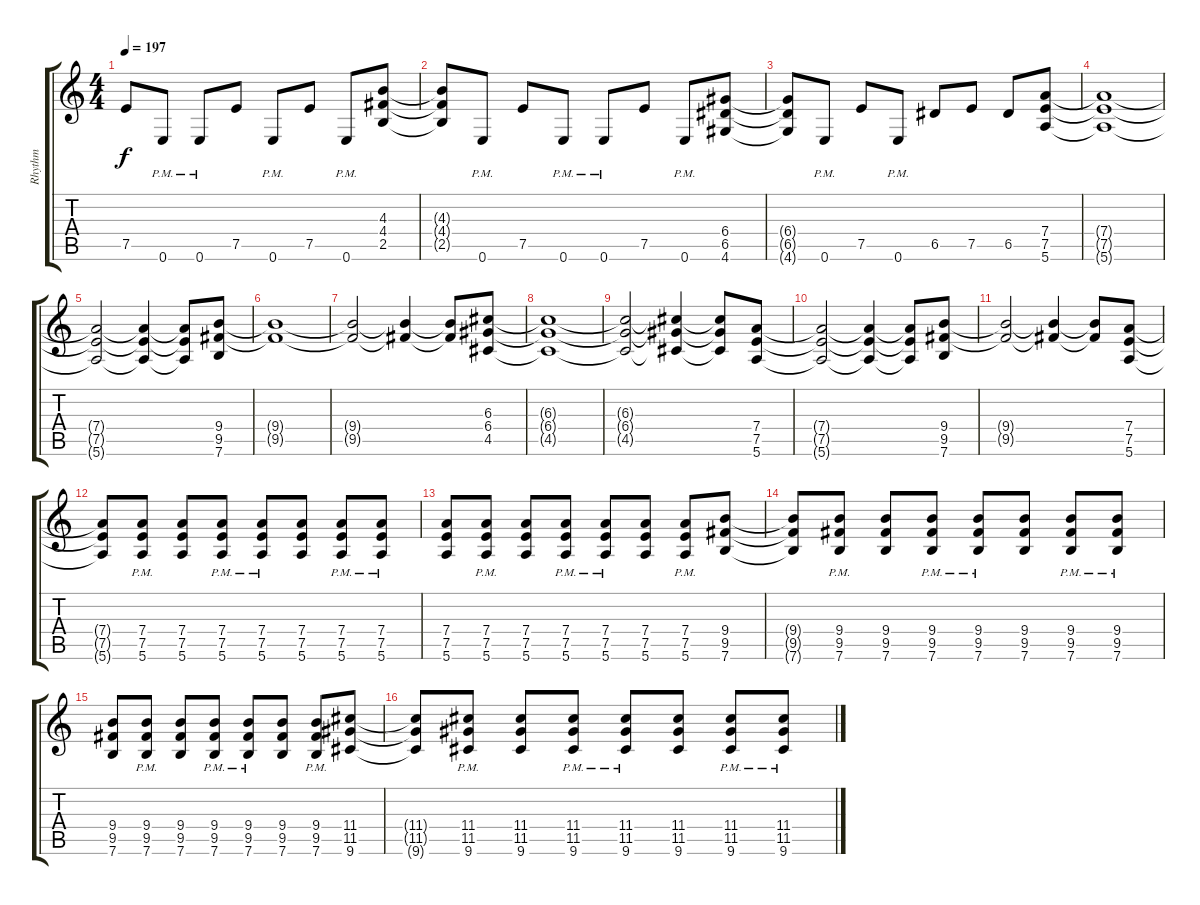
\track ("Rhythm" "Rhythm") {instrument overdrivenguitar}
\staff {score tabs}
\tuning (E4 B3 G3 D3 A2 E2) {hide}
\ts (4 4)
\tempo 197
\clef g2
\ks c
7.5.8{dy f} 0.6{pm}.8 0.6{pm}.8 7.5.8 0.6{pm}.8 7.5.8 0.6{pm}.8 (4.3 4.4 2.5).8 |
(4.3{t} 4.4{t} 2.5{t}).8 0.6{pm}.8 7.5.8 0.6{pm}.8 0.6{pm}.8 7.5.8 0.6{pm}.8 (6.4 6.5 4.6).8 |
(6.4{t} 6.5{t} 4.6{t}).8 0.6{pm}.8 7.5.8 0.6{pm}.8 6.5.8 7.5.8 6.5.8 (7.4 7.5 5.6).8 |
\section ("" "")
(7.4{t} 7.5{t} 5.6{t}).1 |
(7.4{t} 7.5{t} 5.6{t}).2 (7.4{t} 7.5{t} 5.6{t}).4 (7.4{t} 7.5{t} 5.6{t}).8 (9.4 9.5 7.6).8 |
(9.4{t} 9.5{t}).1 |
(9.4{t} 9.5{t}).2 (9.4{t} 9.5{t}).4 (9.4{t} 9.5{t}).8 (6.3 6.4 4.5).8 |
(6.3{t} 6.4{t} 4.5{t}).1 |
(6.3{t} 6.4{t} 4.5{t}).2 (6.3{t} 6.4{t} 4.5{t}).4 (6.3{t} 6.4{t} 4.5{t}).8 (7.4 7.5 5.6).8 |
(7.4{t} 7.5{t} 5.6{t}).2 (7.4{t} 7.5{t} 5.6{t}).4 (7.4{t} 7.5{t} 5.6{t}).8 (9.4 9.5 7.6).8 |
(9.4{t} 9.5{t}).2 (9.4{t} 9.5{t}).4 (9.4{t} 9.5{t}).8 (7.4 7.5 5.6).8 |
\section ("" "")
(7.4{t} 7.5{t} 5.6{t}).8 (7.4{pm} 7.5{pm} 5.6{pm}).8 (7.4 7.5 5.6).8 (7.4{pm} 7.5{pm} 5.6{pm}).8 (7.4{pm} 7.5{pm} 5.6{pm}).8 (7.4 7.5 5.6).8 (7.4{pm} 7.5{pm} 5.6{pm}).8 (7.4{pm} 7.5{pm} 5.6{pm}).8 |
(7.4 7.5 5.6).8 (7.4{pm} 7.5{pm} 5.6{pm}).8 (7.4 7.5 5.6).8 (7.4{pm} 7.5{pm} 5.6{pm}).8 (7.4{pm} 7.5{pm} 5.6{pm}).8 (7.4 7.5 5.6).8 (7.4{pm} 7.5{pm} 5.6{pm}).8 (9.4 9.5 7.6).8 |
(9.4{t} 9.5{t} 7.6{t}).8 (9.4{pm} 9.5{pm} 7.6{pm}).8 (9.4 9.5 7.6).8 (9.4{pm} 9.5{pm} 7.6{pm}).8 (9.4{pm} 9.5{pm} 7.6{pm}).8 (9.4 9.5 7.6).8 (9.4{pm} 9.5{pm} 7.6{pm}).8 (9.4{pm} 9.5{pm} 7.6{pm}).8 |
(9.4 9.5 7.6).8 (9.4{pm} 9.5{pm} 7.6{pm}).8 (9.4 9.5 7.6).8 (9.4{pm} 9.5{pm} 7.6{pm}).8 (9.4{pm} 9.5{pm} 7.6{pm}).8 (9.4 9.5 7.6).8 (9.4{pm} 9.5{pm} 7.6{pm}).8 (11.4 11.5 9.6).8 |
(11.4{t} 11.5{t} 9.6{t}).8 (11.4{pm} 11.5{pm} 9.6{pm}).8 (11.4 11.5 9.6).8 (11.4{pm} 11.5{pm} 9.6{pm}).8 (11.4{pm} 11.5{pm} 9.6{pm}).8 (11.4 11.5 9.6).8 (11.4{pm} 11.5{pm} 9.6{pm}).8 (11.4{pm} 11.5{pm} 9.6{pm}).8
